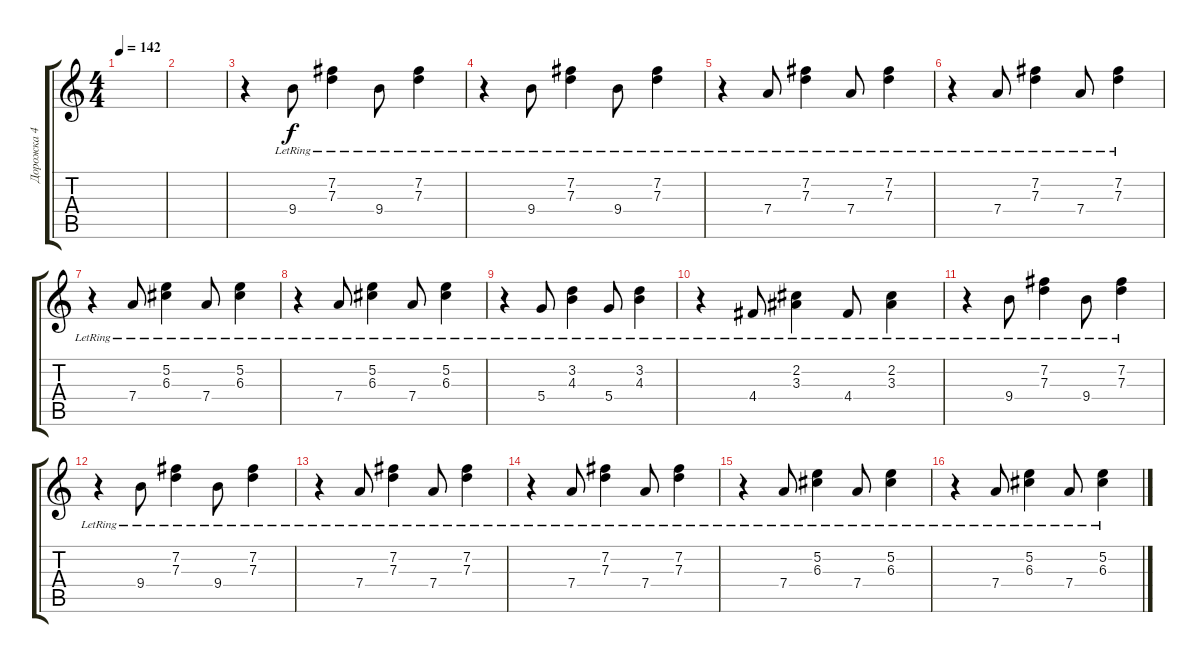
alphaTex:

\track ("Дорожка 4" "Дорожка 4") {instrument distortionguitar}
\staff {score tabs}
\tuning (E4 B3 G3 D3 A2 E2) {hide}
\ts (4 4)
\tempo 142
\clef g2
\ks c
|
|
r.4{instrument acousticguitarnylon} 9.4{lr}.8 (7.2{lr} 7.3{lr}).4 9.4{lr}.8 (7.2{lr} 7.3{lr}).4 |
r.4{instrument acousticguitarnylon} 9.4{lr}.8 (7.2{lr} 7.3{lr}).4 9.4{lr}.8 (7.2{lr} 7.3{lr}).4 |
r.4 7.4{lr}.8 (7.2{lr} 7.3{lr}).4 7.4{lr}.8 (7.2{lr} 7.3{lr}).4 |
r.4 7.4{lr}.8 (7.2{lr} 7.3{lr}).4 7.4{lr}.8 (7.2{lr} 7.3{lr}).4 |
r.4 7.4{lr}.8 (5.2{lr} 6.3{lr}).4 7.4{lr}.8 (5.2{lr} 6.3{lr}).4 |
r.4 7.4{lr}.8 (5.2{lr} 6.3{lr}).4 7.4{lr}.8 (5.2{lr} 6.3{lr}).4 |
r.4 5.4{lr}.8 (3.2{lr} 4.3{lr}).4 5.4{lr}.8 (3.2{lr} 4.3{lr}).4 |
r.4 4.4{lr}.8 (2.2{lr} 3.3{lr}).4 4.4{lr}.8 (2.2{lr} 3.3{lr}).4 |
r.4{instrument acousticguitarnylon} 9.4{lr}.8 (7.2{lr} 7.3{lr}).4 9.4{lr}.8 (7.2{lr} 7.3{lr}).4 |
r.4{instrument acousticguitarnylon} 9.4{lr}.8 (7.2{lr} 7.3{lr}).4 9.4{lr}.8 (7.2{lr} 7.3{lr}).4 |
r.4 7.4{lr}.8 (7.2{lr} 7.3{lr}).4 7.4{lr}.8 (7.2{lr} 7.3{lr}).4 |
r.4 7.4{lr}.8 (7.2{lr} 7.3{lr}).4 7.4{lr}.8 (7.2{lr} 7.3{lr}).4 |
r.4 7.4{lr}.8 (5.2{lr} 6.3{lr}).4 7.4{lr}.8 (5.2{lr} 6.3{lr}).4 |
r.4 7.4{lr}.8 (5.2{lr} 6.3{lr}).4 7.4{lr}.8 (5.2{lr} 6.3{lr}).4
